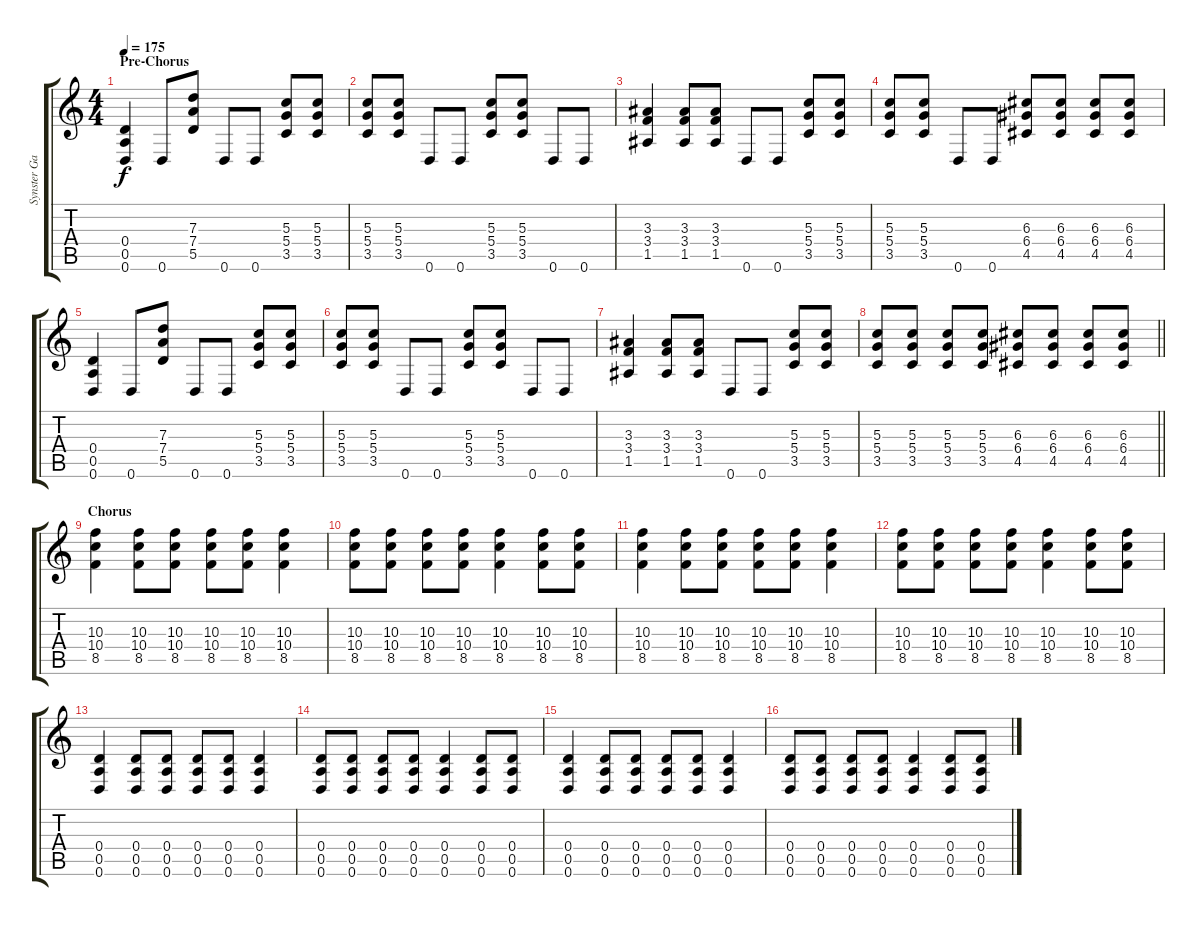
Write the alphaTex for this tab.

\track ("Synster Gates" "Synster Ga") {instrument distortionguitar}
\staff {score tabs}
\tuning (E4 B3 G3 D3 A2 D2) {hide}
\ts (4 4)
\section ("" "Pre-Chorus")
\tempo 175
\clef g2
\ks c
(0.4 0.5 0.6).4{dy f} 0.6.8 (7.3 7.4 5.5).8 0.6.8 0.6.8 (5.3 5.4 3.5).8 (5.3 5.4 3.5).8 |
(5.3 5.4 3.5).8 (5.3 5.4 3.5).8 0.6.8 0.6.8 (5.3 5.4 3.5).8 (5.3 5.4 3.5).8 0.6.8 0.6.8 |
(3.3 3.4 1.5).4 (3.3 3.4 1.5).8 (3.3 3.4 1.5).8 0.6.8 0.6.8 (5.3 5.4 3.5).8 (5.3 5.4 3.5).8 |
(5.3 5.4 3.5).8 (5.3 5.4 3.5).8 0.6.8 0.6.8 (6.3 6.4 4.5).8 (6.3 6.4 4.5).8 (6.3 6.4 4.5).8 (6.3 6.4 4.5).8 |
(0.4 0.5 0.6).4 0.6.8 (7.3 7.4 5.5).8 0.6.8 0.6.8 (5.3 5.4 3.5).8 (5.3 5.4 3.5).8 |
(5.3 5.4 3.5).8 (5.3 5.4 3.5).8 0.6.8 0.6.8 (5.3 5.4 3.5).8 (5.3 5.4 3.5).8 0.6.8 0.6.8 |
(3.3 3.4 1.5).4 (3.3 3.4 1.5).8 (3.3 3.4 1.5).8 0.6.8 0.6.8 (5.3 5.4 3.5).8 (5.3 5.4 3.5).8 |
\barLineRight lightlight
(5.3 5.4 3.5).8 (5.3 5.4 3.5).8 (5.3 5.4 3.5).8 (5.3 5.4 3.5).8 (6.3 6.4 4.5).8 (6.3 6.4 4.5).8 (6.3 6.4 4.5).8 (6.3 6.4 4.5).8 |
\section ("" "Chorus")
(10.3 10.4 8.5).4 (10.3 10.4 8.5).8 (10.3 10.4 8.5).8 (10.3 10.4 8.5).8 (10.3 10.4 8.5).8 (10.3 10.4 8.5).4 |
(10.3 10.4 8.5).8 (10.3 10.4 8.5).8 (10.3 10.4 8.5).8 (10.3 10.4 8.5).8 (10.3 10.4 8.5).4 (10.3 10.4 8.5).8 (10.3 10.4 8.5).8 |
(10.3 10.4 8.5).4 (10.3 10.4 8.5).8 (10.3 10.4 8.5).8 (10.3 10.4 8.5).8 (10.3 10.4 8.5).8 (10.3 10.4 8.5).4 |
(10.3 10.4 8.5).8 (10.3 10.4 8.5).8 (10.3 10.4 8.5).8 (10.3 10.4 8.5).8 (10.3 10.4 8.5).4 (10.3 10.4 8.5).8 (10.3 10.4 8.5).8 |
(0.4 0.5 0.6).4 (0.4 0.5 0.6).8 (0.4 0.5 0.6).8 (0.4 0.5 0.6).8 (0.4 0.5 0.6).8 (0.4 0.5 0.6).4 |
(0.4 0.5 0.6).8 (0.4 0.5 0.6).8 (0.4 0.5 0.6).8 (0.4 0.5 0.6).8 (0.4 0.5 0.6).4 (0.4 0.5 0.6).8 (0.4 0.5 0.6).8 |
(0.4 0.5 0.6).4 (0.4 0.5 0.6).8 (0.4 0.5 0.6).8 (0.4 0.5 0.6).8 (0.4 0.5 0.6).8 (0.4 0.5 0.6).4 |
(0.4 0.5 0.6).8 (0.4 0.5 0.6).8 (0.4 0.5 0.6).8 (0.4 0.5 0.6).8 (0.4 0.5 0.6).4 (0.4 0.5 0.6).8 (0.4 0.5 0.6).8
